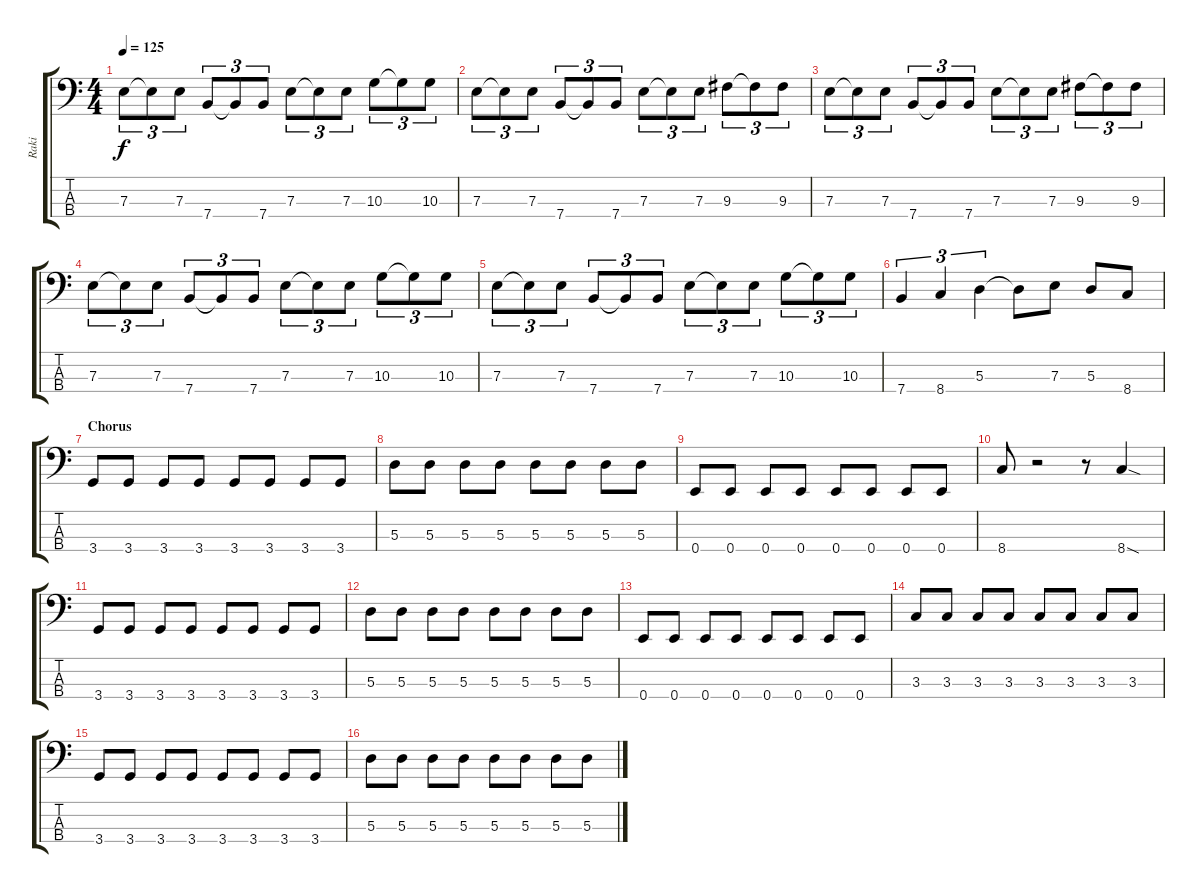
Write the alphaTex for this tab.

\track ("Raki" "Raki") {instrument electricbassfinger}
\staff {score tabs}
\tuning (G2 D2 A1 E1) {hide}
\ts (4 4)
\tempo 125
\clef f4
\ks c
7.3.8{tu (3 2) dy f} 7.3{t}.8{tu (3 2)} 7.3.8{tu (3 2)} 7.4.8{tu (3 2)} 7.4{t}.8{tu (3 2)} 7.4.8{tu (3 2)} 7.3.8{tu (3 2)} 7.3{t}.8{tu (3 2)} 7.3.8{tu (3 2)} 10.3.8{tu (3 2)} 10.3{t}.8{tu (3 2)} 10.3.8{tu (3 2)} |
7.3.8{tu (3 2)} 7.3{t}.8{tu (3 2)} 7.3.8{tu (3 2)} 7.4.8{tu (3 2)} 7.4{t}.8{tu (3 2)} 7.4.8{tu (3 2)} 7.3.8{tu (3 2)} 7.3{t}.8{tu (3 2)} 7.3.8{tu (3 2)} 9.3.8{tu (3 2)} 9.3{t}.8{tu (3 2)} 9.3.8{tu (3 2)} |
7.3.8{tu (3 2)} 7.3{t}.8{tu (3 2)} 7.3.8{tu (3 2)} 7.4.8{tu (3 2)} 7.4{t}.8{tu (3 2)} 7.4.8{tu (3 2)} 7.3.8{tu (3 2)} 7.3{t}.8{tu (3 2)} 7.3.8{tu (3 2)} 9.3.8{tu (3 2)} 9.3{t}.8{tu (3 2)} 9.3.8{tu (3 2)} |
7.3.8{tu (3 2)} 7.3{t}.8{tu (3 2)} 7.3.8{tu (3 2)} 7.4.8{tu (3 2)} 7.4{t}.8{tu (3 2)} 7.4.8{tu (3 2)} 7.3.8{tu (3 2)} 7.3{t}.8{tu (3 2)} 7.3.8{tu (3 2)} 10.3.8{tu (3 2)} 10.3{t}.8{tu (3 2)} 10.3.8{tu (3 2)} |
7.3.8{tu (3 2)} 7.3{t}.8{tu (3 2)} 7.3.8{tu (3 2)} 7.4.8{tu (3 2)} 7.4{t}.8{tu (3 2)} 7.4.8{tu (3 2)} 7.3.8{tu (3 2)} 7.3{t}.8{tu (3 2)} 7.3.8{tu (3 2)} 10.3.8{tu (3 2)} 10.3{t}.8{tu (3 2)} 10.3.8{tu (3 2)} |
7.4.4{tu (3 2)} 8.4.4{tu (3 2)} 5.3.4{tu (3 2)} 5.3{t}.8 7.3.8 5.3.8 8.4.8 |
\section ("" "Chorus")
3.4.8 3.4.8 3.4.8 3.4.8 3.4.8 3.4.8 3.4.8 3.4.8 |
5.3.8 5.3.8 5.3.8 5.3.8 5.3.8 5.3.8 5.3.8 5.3.8 |
0.4.8 0.4.8 0.4.8 0.4.8 0.4.8 0.4.8 0.4.8 0.4.8 |
8.4.8 r.2 r.8 8.4{sod}.4 |
3.4.8 3.4.8 3.4.8 3.4.8 3.4.8 3.4.8 3.4.8 3.4.8 |
5.3.8 5.3.8 5.3.8 5.3.8 5.3.8 5.3.8 5.3.8 5.3.8 |
0.4.8 0.4.8 0.4.8 0.4.8 0.4.8 0.4.8 0.4.8 0.4.8 |
3.3.8 3.3.8 3.3.8 3.3.8 3.3.8 3.3.8 3.3.8 3.3.8 |
3.4.8 3.4.8 3.4.8 3.4.8 3.4.8 3.4.8 3.4.8 3.4.8 |
5.3.8 5.3.8 5.3.8 5.3.8 5.3.8 5.3.8 5.3.8 5.3.8
